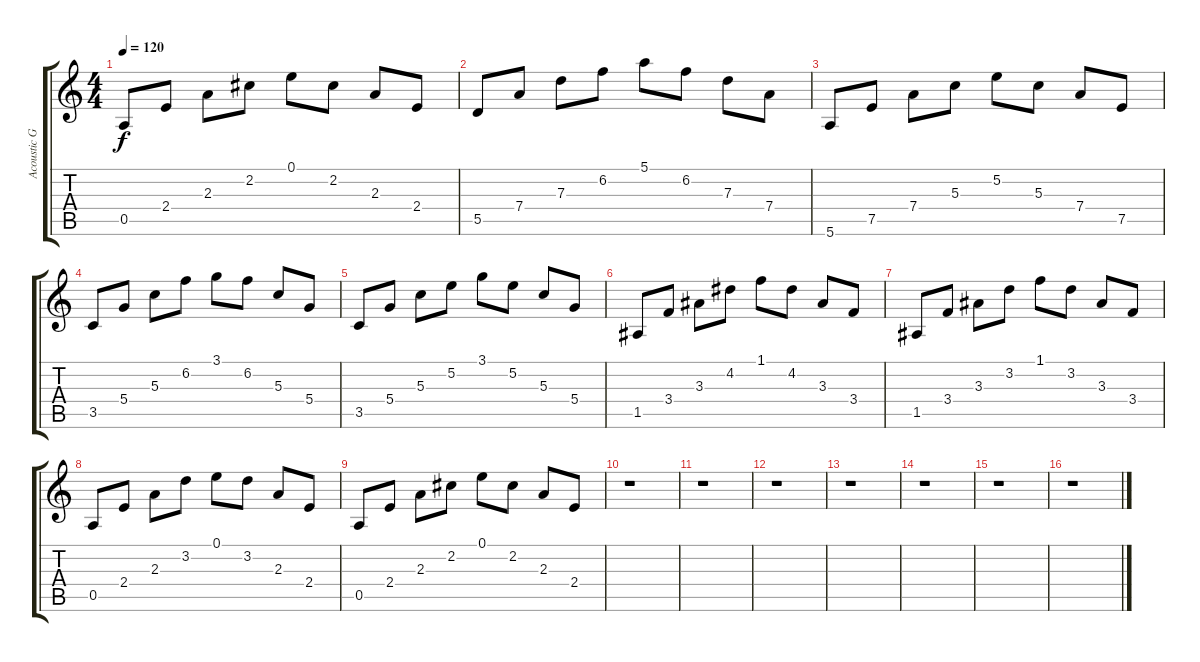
\track ("Acoustic Guitar" "Acoustic G") {instrument acousticguitarsteel}
\staff {score tabs}
\tuning (E4 B3 G3 D3 A2 E2) {hide}
\ts (4 4)
\tempo 120
\clef g2
\ks c
0.5.8{dy f} 2.4.8 2.3.8 2.2.8 0.1.8 2.2.8 2.3.8 2.4.8 |
5.5.8 7.4.8 7.3.8 6.2.8 5.1.8 6.2.8 7.3.8 7.4.8 |
5.6.8 7.5.8 7.4.8 5.3.8 5.2.8 5.3.8 7.4.8 7.5.8 |
3.5.8 5.4.8 5.3.8 6.2.8 3.1.8 6.2.8 5.3.8 5.4.8 |
3.5.8 5.4.8 5.3.8 5.2.8 3.1.8 5.2.8 5.3.8 5.4.8 |
1.5.8 3.4.8 3.3.8 4.2.8 1.1.8 4.2.8 3.3.8 3.4.8 |
1.5.8 3.4.8 3.3.8 3.2.8 1.1.8 3.2.8 3.3.8 3.4.8 |
0.5.8 2.4.8 2.3.8 3.2.8 0.1.8 3.2.8 2.3.8 2.4.8 |
0.5.8 2.4.8 2.3.8 2.2.8 0.1.8 2.2.8 2.3.8 2.4.8 |
r.1 |
r.1 |
r.1 |
r.1 |
r.1 |
r.1 |
r.1
